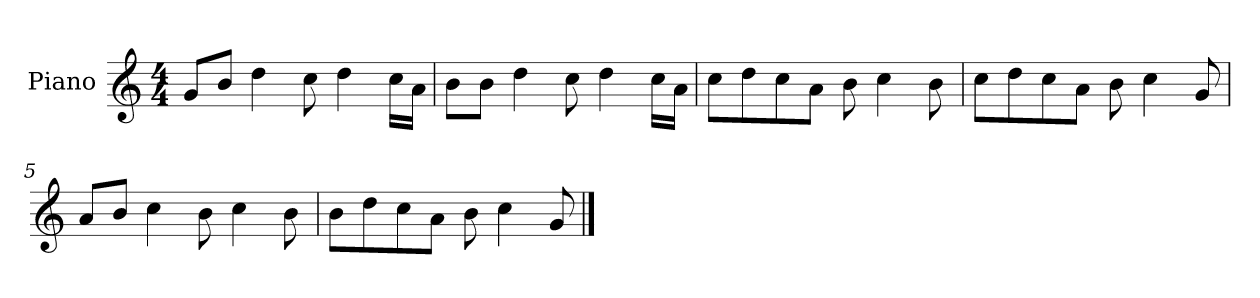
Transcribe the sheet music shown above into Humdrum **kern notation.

**kern
*part1
*staff1
*I"Piano
*I'P-no
*clefG2
*k[]
*M4/4
*MM90
=1
8g/L
8b/J
4dd\
8cc\
4dd\
16cc\LL
16a\JJ
=2
8b\L
8b\J
4dd\
8cc\
4dd\
16cc\LL
16a\JJ
=3
8cc\L
8dd\
8cc\
8a\J
8b\
4cc\
8b\
=4
8cc\L
8dd\
8cc\
8a\J
8b\
4cc\
8g/
=5
8a/L
8b/J
4cc\
8b\
4cc\
8b\
!!LO:LB:g=z
=6
8b\L
8dd\
8cc\
8a\J
8b\
4cc\
8g/
==
*-
